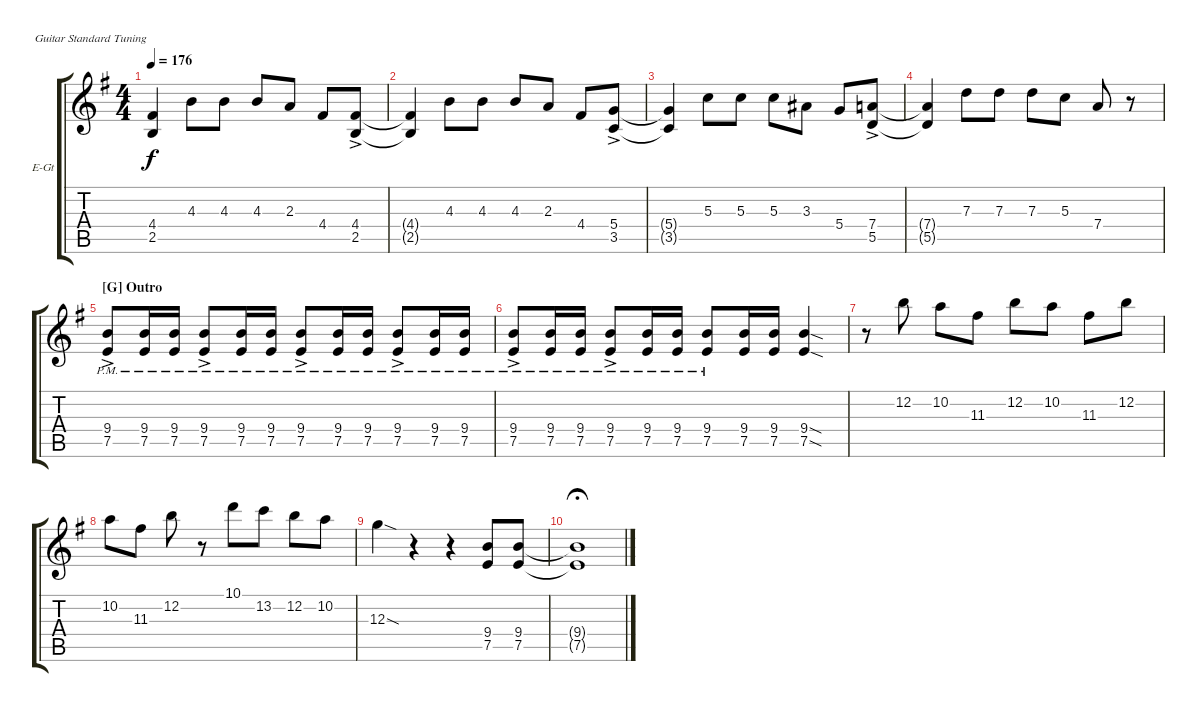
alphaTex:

\bracketExtendMode groupsimilarinstruments
\firstSystemTrackNameOrientation horizontal
\otherSystemsTrackNameOrientation horizontal
\track ("Guitar" "E-Gt") {instrument distortionguitar}
\staff {score tabs}
\tuning (E4 B3 G3 D3 A2 E2)
\ts (4 4)
\tempo 176
\clef g2
\scale
1.05549
\ks g
(2.5{t} 4.4{t}).4{dy f} 4.3.8 4.3.8 4.3.8 2.3.8 4.4.8 (2.5{ac} 4.4{ac}).8 |
\scale
0.944515 (2.5{t} 4.4{t}).4 4.3.8 4.3.8 4.3.8 2.3.8 4.4.8 (3.5{ac} 5.4{ac}).8 |
\scale
1.05549 (3.5{t} 5.4{t}).4 5.3.8 5.3.8 5.3.8 3.3.8 5.4.8 (5.5{ac} 7.4{ac}).8 |
\scale
0.944515 (5.5{t} 7.4{t}).4 7.3.8 7.3.8 7.3.8 5.3.8 7.4.8 r.8 |
\section ("G" "Outro")
\scale
1.05549 (7.5{ac pm} 9.4{ac pm}).8 (7.5{pm} 9.4{pm}).16 (7.5{pm} 9.4{pm}).16 (7.5{ac pm} 9.4{ac pm}).8 (7.5{pm} 9.4{pm}).16 (7.5{pm} 9.4{pm}).16 (7.5{ac pm} 9.4{ac pm}).8 (7.5{pm} 9.4{pm}).16 (7.5{pm} 9.4{pm}).16 (7.5{ac pm} 9.4{ac pm}).8 (7.5{pm} 9.4{pm}).16 (7.5{pm} 9.4{pm}).16 |
\scale
0.944515 (7.5{ac pm} 9.4{ac pm}).8 (7.5{pm} 9.4{pm}).16 (7.5{pm} 9.4{pm}).16 (7.5{ac pm} 9.4{ac pm}).8 (7.5{pm} 9.4{pm}).16 (7.5{pm} 9.4{pm}).16 (7.5{pm} 9.4{pm}).8 (7.5 9.4).16 (7.5 9.4).16 (7.5{sod} 9.4{sod}).4 |
\scale
1.05549 r.8 12.2.8 10.2.8 11.3.8 12.2.8 10.2.8 11.3.8 12.2.8 |
\scale
0.944515 10.2.8 11.3.8 12.2.8 r.8 10.1.8 13.2.8 12.2.8 10.2.8 |
12.3{sod}.4 r.4 r.4 (7.5 9.4).8 (7.5 9.4).8 |
(7.5{t} 9.4{t}).1{fermata (medium 0.63)}
